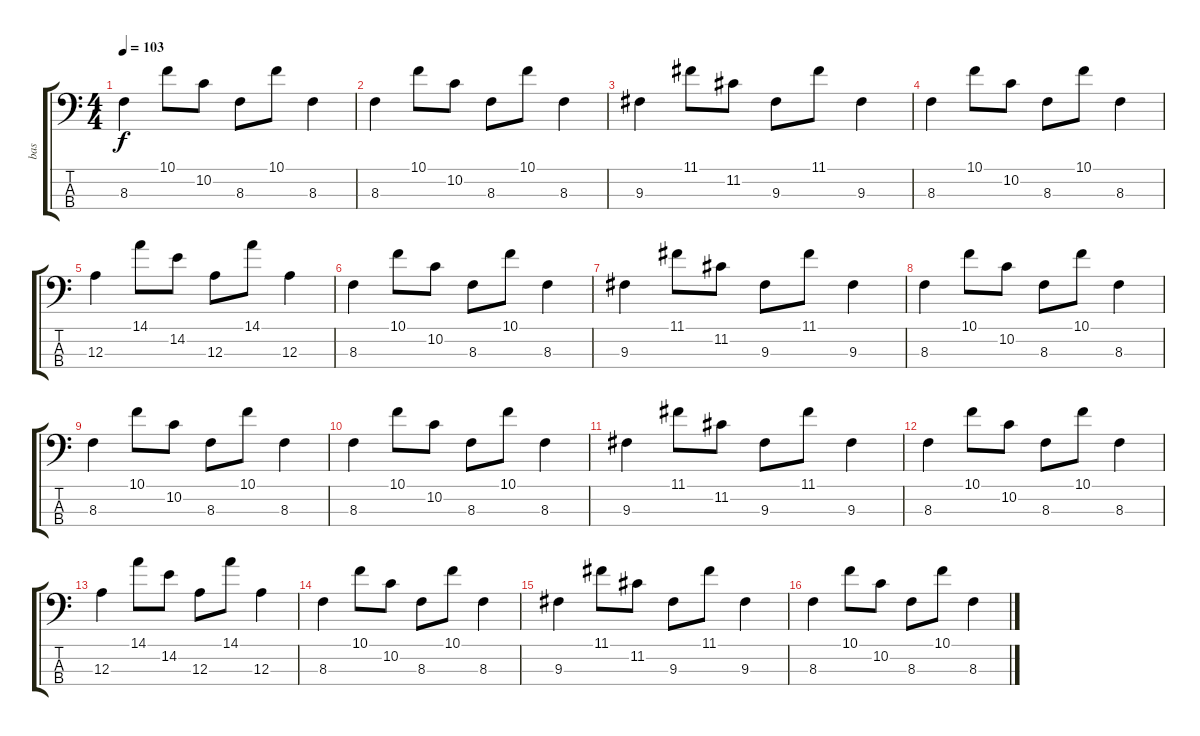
\track ("bas" "bas") {instrument acousticbass}
\staff {score tabs}
\tuning (G2 D2 A1 E1) {hide}
\ts (4 4)
\tempo 103
\clef f4
\ks c
8.3.4{dy f} 10.1.8 10.2.8 8.3.8 10.1.8 8.3.4 |
8.3.4 10.1.8 10.2.8 8.3.8 10.1.8 8.3.4 |
9.3.4 11.1.8 11.2.8 9.3.8 11.1.8 9.3.4 |
8.3.4 10.1.8 10.2.8 8.3.8 10.1.8 8.3.4 |
12.3.4 14.1.8 14.2.8 12.3.8 14.1.8 12.3.4 |
8.3.4 10.1.8 10.2.8 8.3.8 10.1.8 8.3.4 |
9.3.4 11.1.8 11.2.8 9.3.8 11.1.8 9.3.4 |
8.3.4 10.1.8 10.2.8 8.3.8 10.1.8 8.3.4 |
8.3.4 10.1.8 10.2.8 8.3.8 10.1.8 8.3.4 |
8.3.4 10.1.8 10.2.8 8.3.8 10.1.8 8.3.4 |
9.3.4 11.1.8 11.2.8 9.3.8 11.1.8 9.3.4 |
8.3.4 10.1.8 10.2.8 8.3.8 10.1.8 8.3.4 |
12.3.4 14.1.8 14.2.8 12.3.8 14.1.8 12.3.4 |
8.3.4 10.1.8 10.2.8 8.3.8 10.1.8 8.3.4 |
9.3.4 11.1.8 11.2.8 9.3.8 11.1.8 9.3.4 |
8.3.4 10.1.8 10.2.8 8.3.8 10.1.8 8.3.4
